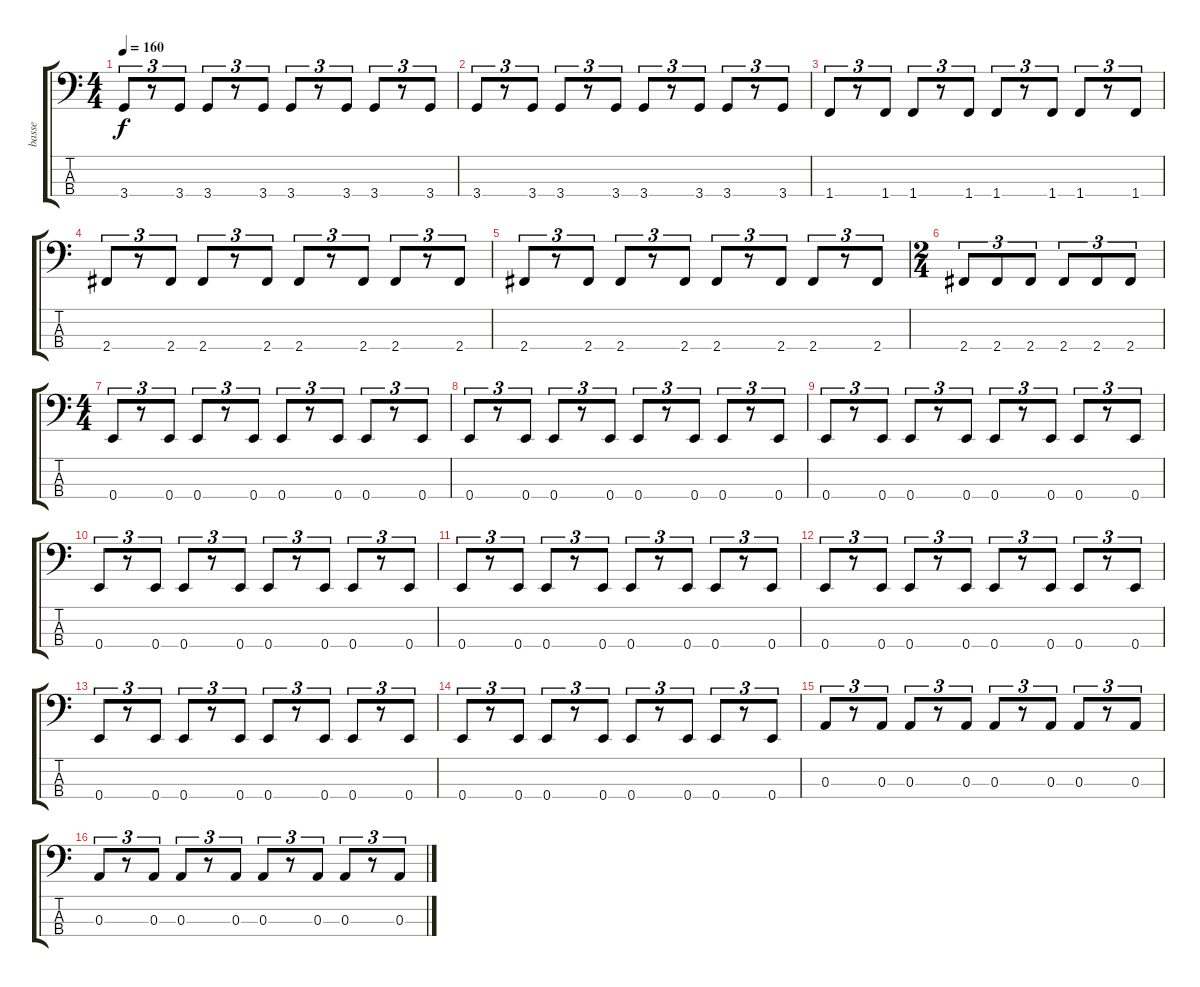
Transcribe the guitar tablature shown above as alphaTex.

\track ("basse" "basse") {instrument electricbasspick}
\staff {score tabs}
\tuning (G2 D2 A1 E1) {hide}
\ts (4 4)
\tempo 160
\clef f4
\ks c
3.4.8{tu (3 2) dy f} r.8{tu (3 2)} 3.4.8{tu (3 2)} 3.4.8{tu (3 2)} r.8{tu (3 2)} 3.4.8{tu (3 2)} 3.4.8{tu (3 2)} r.8{tu (3 2)} 3.4.8{tu (3 2)} 3.4.8{tu (3 2)} r.8{tu (3 2)} 3.4.8{tu (3 2)} |
3.4.8{tu (3 2)} r.8{tu (3 2)} 3.4.8{tu (3 2)} 3.4.8{tu (3 2)} r.8{tu (3 2)} 3.4.8{tu (3 2)} 3.4.8{tu (3 2)} r.8{tu (3 2)} 3.4.8{tu (3 2)} 3.4.8{tu (3 2)} r.8{tu (3 2)} 3.4.8{tu (3 2)} |
1.4.8{tu (3 2)} r.8{tu (3 2)} 1.4.8{tu (3 2)} 1.4.8{tu (3 2)} r.8{tu (3 2)} 1.4.8{tu (3 2)} 1.4.8{tu (3 2)} r.8{tu (3 2)} 1.4.8{tu (3 2)} 1.4.8{tu (3 2)} r.8{tu (3 2)} 1.4.8{tu (3 2)} |
2.4.8{tu (3 2)} r.8{tu (3 2)} 2.4.8{tu (3 2)} 2.4.8{tu (3 2)} r.8{tu (3 2)} 2.4.8{tu (3 2)} 2.4.8{tu (3 2)} r.8{tu (3 2)} 2.4.8{tu (3 2)} 2.4.8{tu (3 2)} r.8{tu (3 2)} 2.4.8{tu (3 2)} |
2.4.8{tu (3 2)} r.8{tu (3 2)} 2.4.8{tu (3 2)} 2.4.8{tu (3 2)} r.8{tu (3 2)} 2.4.8{tu (3 2)} 2.4.8{tu (3 2)} r.8{tu (3 2)} 2.4.8{tu (3 2)} 2.4.8{tu (3 2)} r.8{tu (3 2)} 2.4.8{tu (3 2)} |
\ts (2 4)
2.4.8{tu (3 2)} 2.4.8{tu (3 2)} 2.4.8{tu (3 2)} 2.4.8{tu (3 2)} 2.4.8{tu (3 2)} 2.4.8{tu (3 2)} |
\ts (4 4)
0.4.8{tu (3 2)} r.8{tu (3 2)} 0.4.8{tu (3 2)} 0.4.8{tu (3 2)} r.8{tu (3 2)} 0.4.8{tu (3 2)} 0.4.8{tu (3 2)} r.8{tu (3 2)} 0.4.8{tu (3 2)} 0.4.8{tu (3 2)} r.8{tu (3 2)} 0.4.8{tu (3 2)} |
0.4.8{tu (3 2)} r.8{tu (3 2)} 0.4.8{tu (3 2)} 0.4.8{tu (3 2)} r.8{tu (3 2)} 0.4.8{tu (3 2)} 0.4.8{tu (3 2)} r.8{tu (3 2)} 0.4.8{tu (3 2)} 0.4.8{tu (3 2)} r.8{tu (3 2)} 0.4.8{tu (3 2)} |
0.4.8{tu (3 2)} r.8{tu (3 2)} 0.4.8{tu (3 2)} 0.4.8{tu (3 2)} r.8{tu (3 2)} 0.4.8{tu (3 2)} 0.4.8{tu (3 2)} r.8{tu (3 2)} 0.4.8{tu (3 2)} 0.4.8{tu (3 2)} r.8{tu (3 2)} 0.4.8{tu (3 2)} |
0.4.8{tu (3 2)} r.8{tu (3 2)} 0.4.8{tu (3 2)} 0.4.8{tu (3 2)} r.8{tu (3 2)} 0.4.8{tu (3 2)} 0.4.8{tu (3 2)} r.8{tu (3 2)} 0.4.8{tu (3 2)} 0.4.8{tu (3 2)} r.8{tu (3 2)} 0.4.8{tu (3 2)} |
0.4.8{tu (3 2)} r.8{tu (3 2)} 0.4.8{tu (3 2)} 0.4.8{tu (3 2)} r.8{tu (3 2)} 0.4.8{tu (3 2)} 0.4.8{tu (3 2)} r.8{tu (3 2)} 0.4.8{tu (3 2)} 0.4.8{tu (3 2)} r.8{tu (3 2)} 0.4.8{tu (3 2)} |
0.4.8{tu (3 2)} r.8{tu (3 2)} 0.4.8{tu (3 2)} 0.4.8{tu (3 2)} r.8{tu (3 2)} 0.4.8{tu (3 2)} 0.4.8{tu (3 2)} r.8{tu (3 2)} 0.4.8{tu (3 2)} 0.4.8{tu (3 2)} r.8{tu (3 2)} 0.4.8{tu (3 2)} |
0.4.8{tu (3 2)} r.8{tu (3 2)} 0.4.8{tu (3 2)} 0.4.8{tu (3 2)} r.8{tu (3 2)} 0.4.8{tu (3 2)} 0.4.8{tu (3 2)} r.8{tu (3 2)} 0.4.8{tu (3 2)} 0.4.8{tu (3 2)} r.8{tu (3 2)} 0.4.8{tu (3 2)} |
0.4.8{tu (3 2)} r.8{tu (3 2)} 0.4.8{tu (3 2)} 0.4.8{tu (3 2)} r.8{tu (3 2)} 0.4.8{tu (3 2)} 0.4.8{tu (3 2)} r.8{tu (3 2)} 0.4.8{tu (3 2)} 0.4.8{tu (3 2)} r.8{tu (3 2)} 0.4.8{tu (3 2)} |
0.3.8{tu (3 2)} r.8{tu (3 2)} 0.3.8{tu (3 2)} 0.3.8{tu (3 2)} r.8{tu (3 2)} 0.3.8{tu (3 2)} 0.3.8{tu (3 2)} r.8{tu (3 2)} 0.3.8{tu (3 2)} 0.3.8{tu (3 2)} r.8{tu (3 2)} 0.3.8{tu (3 2)} |
0.3.8{tu (3 2)} r.8{tu (3 2)} 0.3.8{tu (3 2)} 0.3.8{tu (3 2)} r.8{tu (3 2)} 0.3.8{tu (3 2)} 0.3.8{tu (3 2)} r.8{tu (3 2)} 0.3.8{tu (3 2)} 0.3.8{tu (3 2)} r.8{tu (3 2)} 0.3.8{tu (3 2)}
